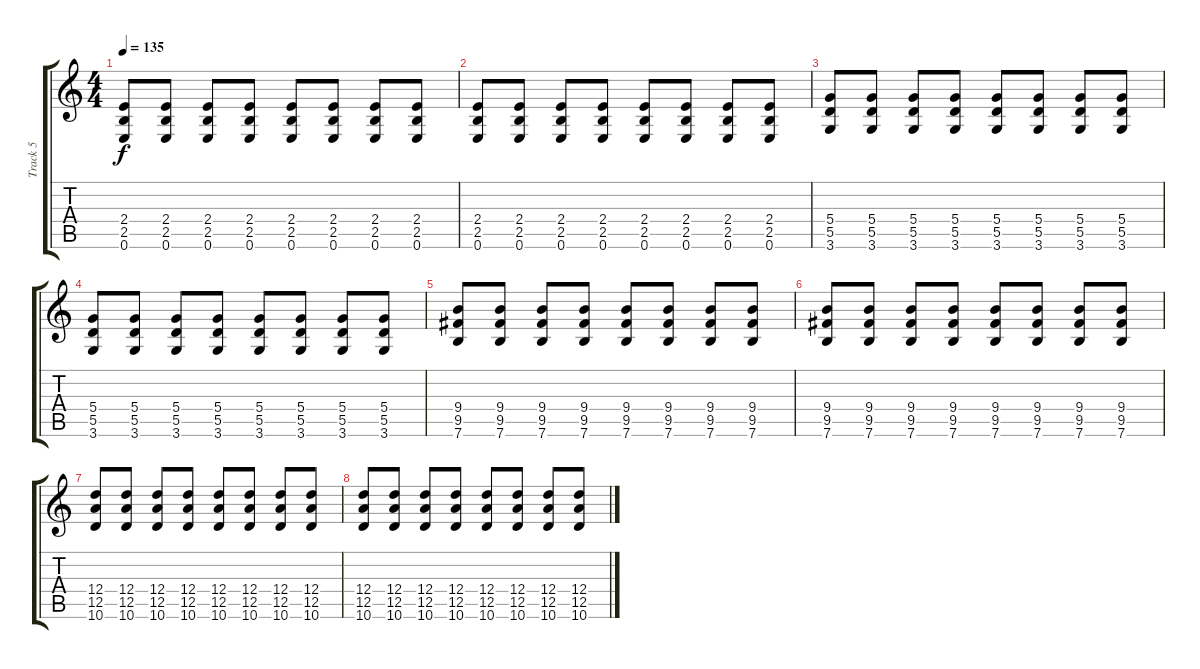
\track ("Track 5" "Track 5") {instrument distortionguitar}
\staff {score tabs}
\tuning (E4 B3 G3 D3 A2 E2) {hide}
\ts (4 4)
\tempo 135
\clef g2
\ks c
(2.4 2.5 0.6).8{dy f} (2.4 2.5 0.6).8 (2.4 2.5 0.6).8 (2.4 2.5 0.6).8 (2.4 2.5 0.6).8 (2.4 2.5 0.6).8 (2.4 2.5 0.6).8 (2.4 2.5 0.6).8 |
(2.4 2.5 0.6).8 (2.4 2.5 0.6).8 (2.4 2.5 0.6).8 (2.4 2.5 0.6).8 (2.4 2.5 0.6).8 (2.4 2.5 0.6).8 (2.4 2.5 0.6).8 (2.4 2.5 0.6).8 |
(5.4 5.5 3.6).8 (5.4 5.5 3.6).8 (5.4 5.5 3.6).8 (5.4 5.5 3.6).8 (5.4 5.5 3.6).8 (5.4 5.5 3.6).8 (5.4 5.5 3.6).8 (5.4 5.5 3.6).8 |
(5.4 5.5 3.6).8 (5.4 5.5 3.6).8 (5.4 5.5 3.6).8 (5.4 5.5 3.6).8 (5.4 5.5 3.6).8 (5.4 5.5 3.6).8 (5.4 5.5 3.6).8 (5.4 5.5 3.6).8 |
(9.4 9.5 7.6).8 (9.4 9.5 7.6).8 (9.4 9.5 7.6).8 (9.4 9.5 7.6).8 (9.4 9.5 7.6).8 (9.4 9.5 7.6).8 (9.4 9.5 7.6).8 (9.4 9.5 7.6).8 |
(9.4 9.5 7.6).8 (9.4 9.5 7.6).8 (9.4 9.5 7.6).8 (9.4 9.5 7.6).8 (9.4 9.5 7.6).8 (9.4 9.5 7.6).8 (9.4 9.5 7.6).8 (9.4 9.5 7.6).8 |
(12.4 12.5 10.6).8 (12.4 12.5 10.6).8 (12.4 12.5 10.6).8 (12.4 12.5 10.6).8 (12.4 12.5 10.6).8 (12.4 12.5 10.6).8 (12.4 12.5 10.6).8 (12.4 12.5 10.6).8 |
(12.4 12.5 10.6).8 (12.4 12.5 10.6).8 (12.4 12.5 10.6).8 (12.4 12.5 10.6).8 (12.4 12.5 10.6).8 (12.4 12.5 10.6).8 (12.4 12.5 10.6).8 (12.4 12.5 10.6).8
